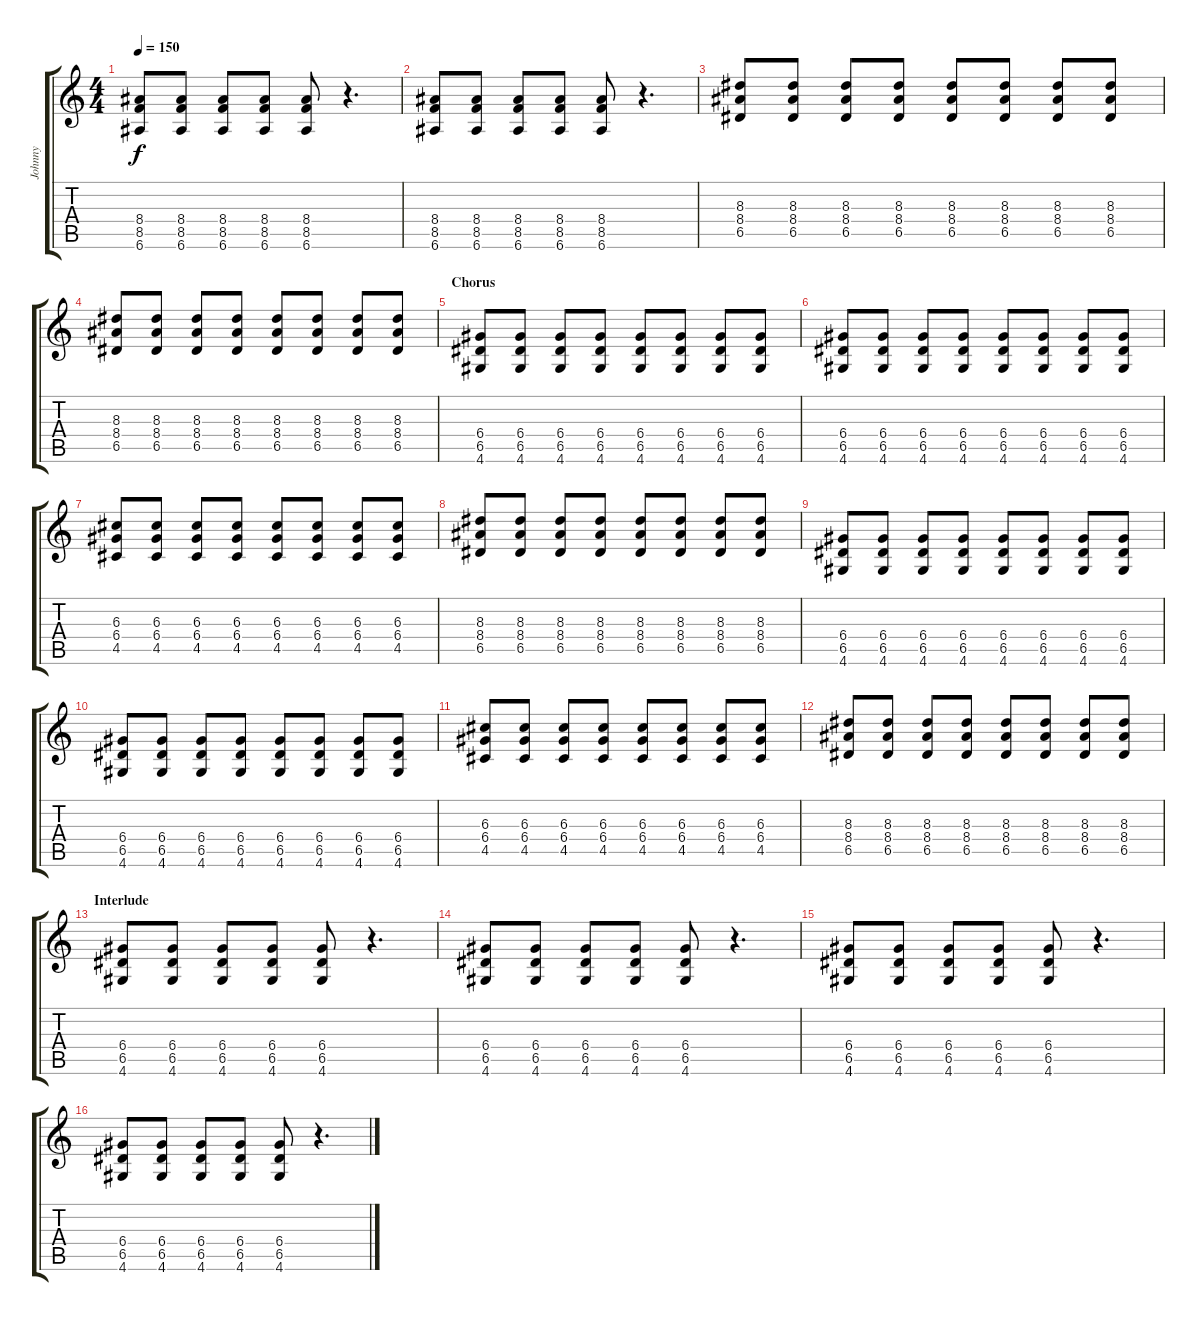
\track ("Johnny" "Johnny") {instrument distortionguitar}
\staff {score tabs}
\tuning (E4 B3 G3 D3 A2 E2) {hide}
\ts (4 4)
\tempo 150
\clef g2
\ks c
(8.4 8.5 6.6).8{dy f} (8.4 8.5 6.6).8 (8.4 8.5 6.6).8 (8.4 8.5 6.6).8 (8.4 8.5 6.6).8 r.4{d} |
(8.4 8.5 6.6).8 (8.4 8.5 6.6).8 (8.4 8.5 6.6).8 (8.4 8.5 6.6).8 (8.4 8.5 6.6).8 r.4{d} |
(8.3 8.4 6.5).8 (8.3 8.4 6.5).8 (8.3 8.4 6.5).8 (8.3 8.4 6.5).8 (8.3 8.4 6.5).8 (8.3 8.4 6.5).8 (8.3 8.4 6.5).8 (8.3 8.4 6.5).8 |
(8.3 8.4 6.5).8 (8.3 8.4 6.5).8 (8.3 8.4 6.5).8 (8.3 8.4 6.5).8 (8.3 8.4 6.5).8 (8.3 8.4 6.5).8 (8.3 8.4 6.5).8 (8.3 8.4 6.5).8 |
\section ("" "Chorus")
(6.4 6.5 4.6).8 (6.4 6.5 4.6).8 (6.4 6.5 4.6).8 (6.4 6.5 4.6).8 (6.4 6.5 4.6).8 (6.4 6.5 4.6).8 (6.4 6.5 4.6).8 (6.4 6.5 4.6).8 |
(6.4 6.5 4.6).8 (6.4 6.5 4.6).8 (6.4 6.5 4.6).8 (6.4 6.5 4.6).8 (6.4 6.5 4.6).8 (6.4 6.5 4.6).8 (6.4 6.5 4.6).8 (6.4 6.5 4.6).8 |
(6.3 6.4 4.5).8 (6.3 6.4 4.5).8 (6.3 6.4 4.5).8 (6.3 6.4 4.5).8 (6.3 6.4 4.5).8 (6.3 6.4 4.5).8 (6.3 6.4 4.5).8 (6.3 6.4 4.5).8 |
(8.3 8.4 6.5).8 (8.3 8.4 6.5).8 (8.3 8.4 6.5).8 (8.3 8.4 6.5).8 (8.3 8.4 6.5).8 (8.3 8.4 6.5).8 (8.3 8.4 6.5).8 (8.3 8.4 6.5).8 |
(6.4 6.5 4.6).8 (6.4 6.5 4.6).8 (6.4 6.5 4.6).8 (6.4 6.5 4.6).8 (6.4 6.5 4.6).8 (6.4 6.5 4.6).8 (6.4 6.5 4.6).8 (6.4 6.5 4.6).8 |
(6.4 6.5 4.6).8 (6.4 6.5 4.6).8 (6.4 6.5 4.6).8 (6.4 6.5 4.6).8 (6.4 6.5 4.6).8 (6.4 6.5 4.6).8 (6.4 6.5 4.6).8 (6.4 6.5 4.6).8 |
(6.3 6.4 4.5).8 (6.3 6.4 4.5).8 (6.3 6.4 4.5).8 (6.3 6.4 4.5).8 (6.3 6.4 4.5).8 (6.3 6.4 4.5).8 (6.3 6.4 4.5).8 (6.3 6.4 4.5).8 |
(8.3 8.4 6.5).8 (8.3 8.4 6.5).8 (8.3 8.4 6.5).8 (8.3 8.4 6.5).8 (8.3 8.4 6.5).8 (8.3 8.4 6.5).8 (8.3 8.4 6.5).8 (8.3 8.4 6.5).8 |
\section ("" "Interlude")
(6.4 6.5 4.6).8 (6.4 6.5 4.6).8 (6.4 6.5 4.6).8 (6.4 6.5 4.6).8 (6.4 6.5 4.6).8 r.4{d} |
(6.4 6.5 4.6).8 (6.4 6.5 4.6).8 (6.4 6.5 4.6).8 (6.4 6.5 4.6).8 (6.4 6.5 4.6).8 r.4{d} |
(6.4 6.5 4.6).8 (6.4 6.5 4.6).8 (6.4 6.5 4.6).8 (6.4 6.5 4.6).8 (6.4 6.5 4.6).8 r.4{d} |
(6.4 6.5 4.6).8 (6.4 6.5 4.6).8 (6.4 6.5 4.6).8 (6.4 6.5 4.6).8 (6.4 6.5 4.6).8 r.4{d}
